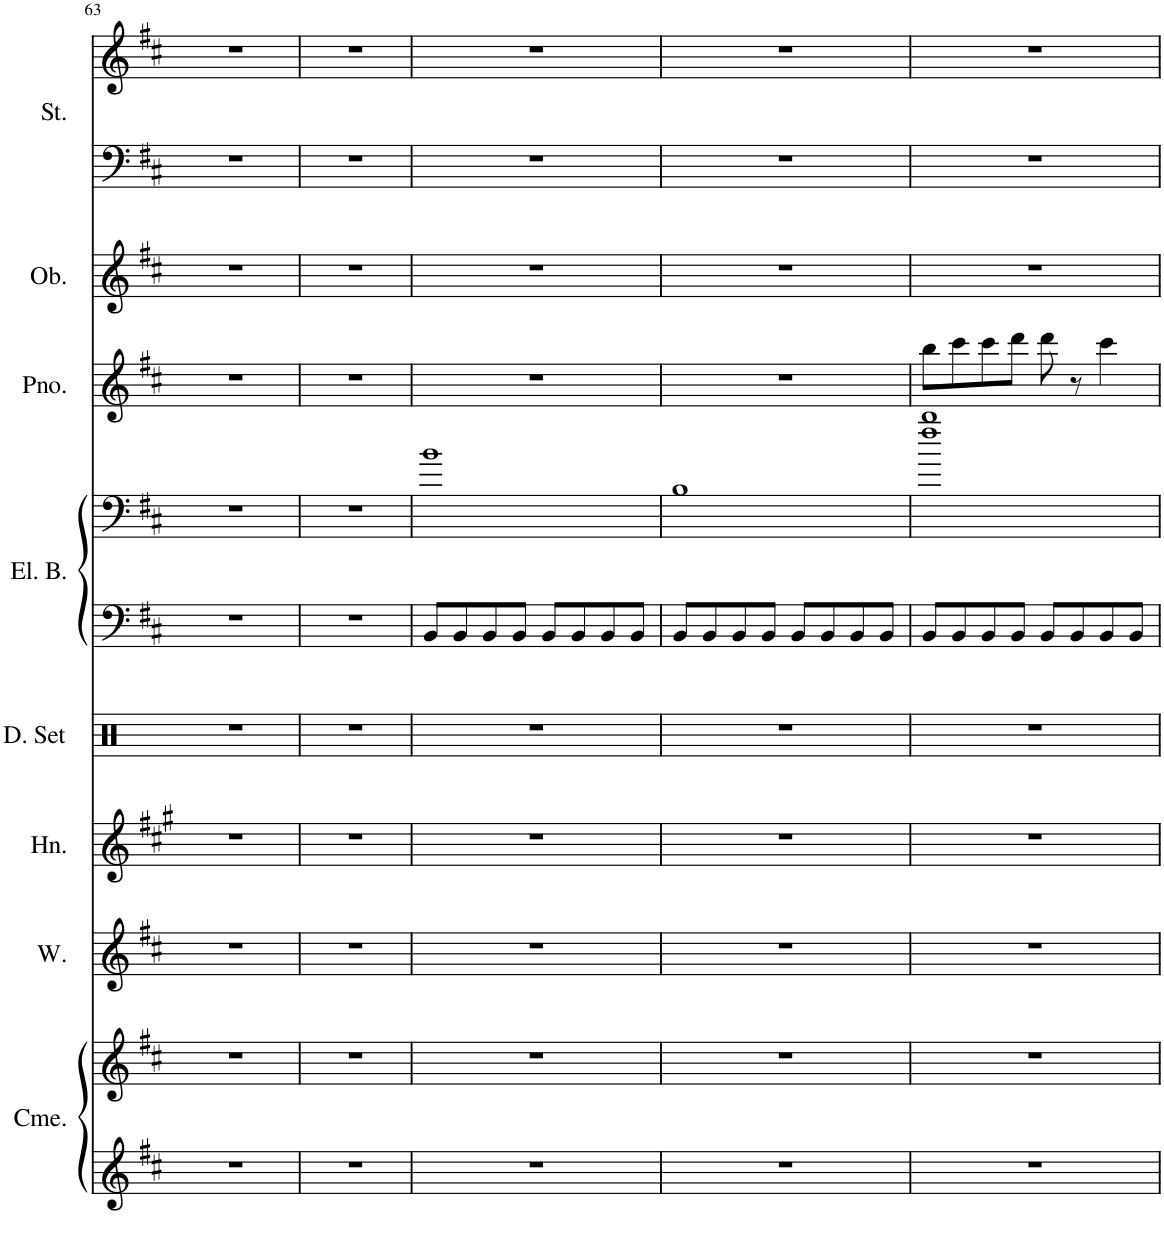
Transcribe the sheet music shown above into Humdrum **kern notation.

**kern	**kern	**kern	**kern	**kern	**kern	**kern	**kern	**kern	**kern	**kern
*part8	*part8	*part7	*part6	*part5	*part4	*part4	*part3	*part2	*part1	*part1
*staff11	*staff10	*staff9	*staff8	*staff7	*staff6	*staff5	*staff4	*staff3	*staff2	*staff1
*I"Chimes	*	*I"Women	*I"Horn	*I"Drumset	*I"Electric Bass	*	*I"Piano	*I"Oboe	*I"Strings	*
*I'Cme.	*	*I'W.	*I'Hn.	*I'D. Set	*I'El. B.	*	*I'Pno.	*I'Ob.	*I'St.	*
!!LO:PB:g=z
*clefG2	*clefG2	*clefG2	*clefG2	*clefX	*clefF4	*clefF4	*clefG2	*clefG2	*clefF4	*clefG2
*	*	*	*Trd4c7	*	*Trd7c12	*Trd7c12	*	*	*	*
*k[f#c#]	*k[f#c#]	*k[f#c#]	*k[f#c#g#]	*k[]	*k[f#c#]	*k[f#c#]	*k[f#c#]	*k[f#c#]	*k[f#c#]	*k[f#c#]
*M4/4	*M4/4	*M4/4	*M4/4	*M4/4	*M4/4	*M4/4	*M4/4	*M4/4	*M4/4	*M4/4
=63	=63	=63	=63	=63	=63	=63	=63	=63	=63	=63
1r	1r	1r	1r	1r	1r	1r	1r	1r	1r	1r
=64	=64	=64	=64	=64	=64	=64	=64	=64	=64	=64
1r	1r	1r	1r	1r	1r	1r	1r	1r	1r	1r
=65	=65	=65	=65	=65	=65	=65	=65	=65	=65	=65
1r	1r	1r	1r	1r	8BB/L	1b	1r	1r	1r	1r
.	.	.	.	.	8BB/	.	.	.	.	.
.	.	.	.	.	8BB/	.	.	.	.	.
.	.	.	.	.	8BB/J	.	.	.	.	.
.	.	.	.	.	8BB/L	.	.	.	.	.
.	.	.	.	.	8BB/	.	.	.	.	.
.	.	.	.	.	8BB/	.	.	.	.	.
.	.	.	.	.	8BB/J	.	.	.	.	.
=66	=66	=66	=66	=66	=66	=66	=66	=66	=66	=66
1r	1r	1r	1r	1r	8BB/L	1B	1r	1r	1r	1r
.	.	.	.	.	8BB/	.	.	.	.	.
.	.	.	.	.	8BB/	.	.	.	.	.
.	.	.	.	.	8BB/J	.	.	.	.	.
.	.	.	.	.	8BB/L	.	.	.	.	.
.	.	.	.	.	8BB/	.	.	.	.	.
.	.	.	.	.	8BB/	.	.	.	.	.
.	.	.	.	.	8BB/J	.	.	.	.	.
=67	=67	=67	=67	=67	=67	=67	=67	=67	=67	=67
1r	1r	1r	1r	1r	8BB/L	1ff# 1bb	8bb\L	1r	1r	1r
.	.	.	.	.	8BB/	.	8ccc#\	.	.	.
.	.	.	.	.	8BB/	.	8ccc#\	.	.	.
.	.	.	.	.	8BB/J	.	8ddd\J	.	.	.
.	.	.	.	.	8BB/L	.	8ddd\	.	.	.
.	.	.	.	.	8BB/	.	8r	.	.	.
.	.	.	.	.	8BB/	.	4ccc#\	.	.	.
.	.	.	.	.	8BB/J	.	.	.	.	.
=	=	=	=	=	=	=	=	=	=	=
*-	*-	*-	*-	*-	*-	*-	*-	*-	*-	*-
